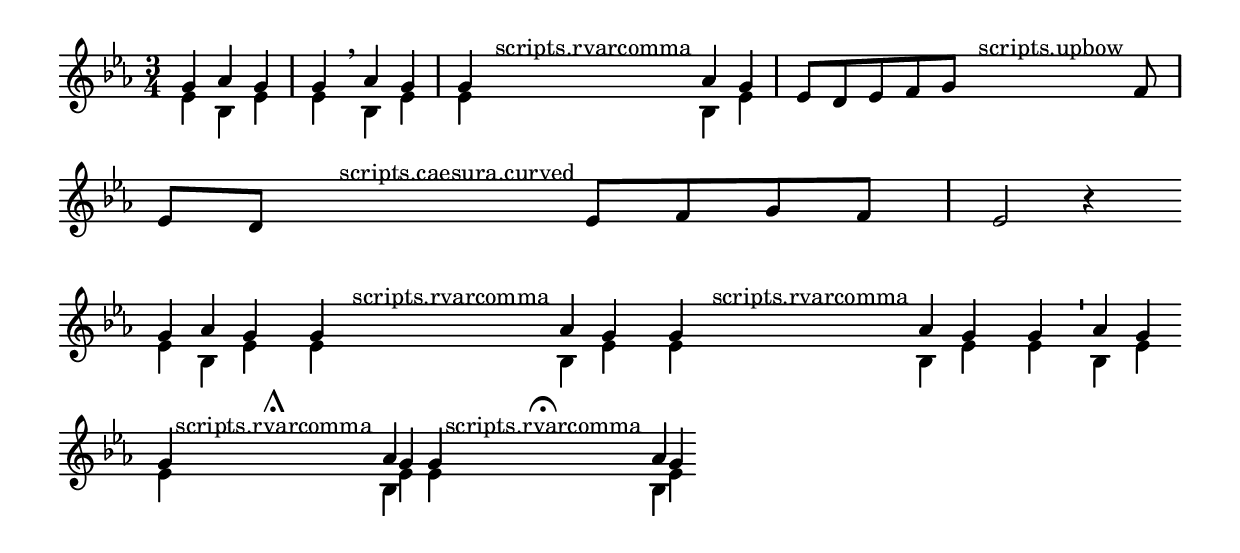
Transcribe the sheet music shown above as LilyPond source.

\version "1.7.18"
\header{
texidoc="
Breathing signs, also used for phrasing, do normally not influence
global spacing -- only if space gets tight, notes are shifted to make
room for the breathing sign. Breathing signs break beams running
through their voice. In the following example, the notes in the first
two measures all have the same distance from each other.

Breathing signs are available in different tastes: commas (default),
ticks, vees and `railroad tracks' (caesura).

Gregorian chant notation sometimes also uses commas and ticks, but in
smaller font size (we call it 'virgula' and 'caesura').  However, the
most common breathing signs are divisio minima/maior/maxima and
finalis, the latter three looking similar to bar glyphs.

" }

\include "gregorian-init.ly"

\score {
  \notes \relative c' {
    \key es \major \time 3/4

% this bar contains no \breathe
    < \context Voice = two { \stemDown es4 bes es }
      \context Voice = one { \stemUp g4 as g }
    > |

% by default, \breathe uses the rcomma, just as if saying:
% \property Voice.BreathingSign \set #'text = #"scripts-rcomma"
    < \context Voice = two { \stemDown es4 \breathe bes es }
      \context Voice = one { \stemUp g4 as g }
    > |

% rvarcomma and lvarcomma are variations of the default rcomma and lcomma
    % N.B.: must use Staff context here, since we start a Voice below
    \property Staff.BreathingSign \override #'text = #"scripts-rvarcomma"
    < \context Voice = two { \stemDown es4 \breathe bes es }
      \context Voice = one { \stemUp g4 as g }
    > |

% wedge
    \property Voice.BreathingSign \override #'text = #"scripts-upbow"
    es8 d es f g8 \breathe f |

% caesura
    \property Voice.BreathingSign \set #'text = #"scripts-caesura"
     es8-[ d] \breathe  es-[ f g f] |
    es2 r4 \bar "||" \break

%
% Gregorian stuff:
%

% we turn bars off for Gregorian stuff
    \property Staff.BarLine \override #'transparent = ##t

% this bar contains no \breathe
    < \context Voice = two { \stemDown es4 bes es }
      \context Voice = one { \stemUp g4 as g }
    > |

% \virgula applies rcomma, but in a smaller font
    < \context Voice = two { \stemDown es4 \virgula bes es }
      \context Voice = one { \stemUp g4 as g }
    > |

% \caesura applies rvarcomma, but in a smaller font
    < \context Voice = two { \stemDown es4 \caesura bes es }
      \context Voice = one { \stemUp g4 as g }
    > |

% \divisioMinima is a simple vertical stroke through the uppermost
% staffline, just like the original implementation of breathing signs.
    < \context Voice = two { \stemDown es4 \divisioMinima bes es }
      \context Voice = one { \stemUp g4 as g }
    > |
% \divisio{maior,maxima} and \finalis look like bars and are vertically
% centered on the staff; the direction property has no effect
    < \context Voice = two { \stemDown es4 \divisioMaior bes es }
      \context Voice = one { \stemUp g4 as g }
    > |
    < \context Voice = two { \stemDown es4 \divisioMaxima bes es }
      \context Voice = one { \stemUp g4 as g }
    > |

% this one looks almost like a "||" type bar
    \finalis
  }
}
